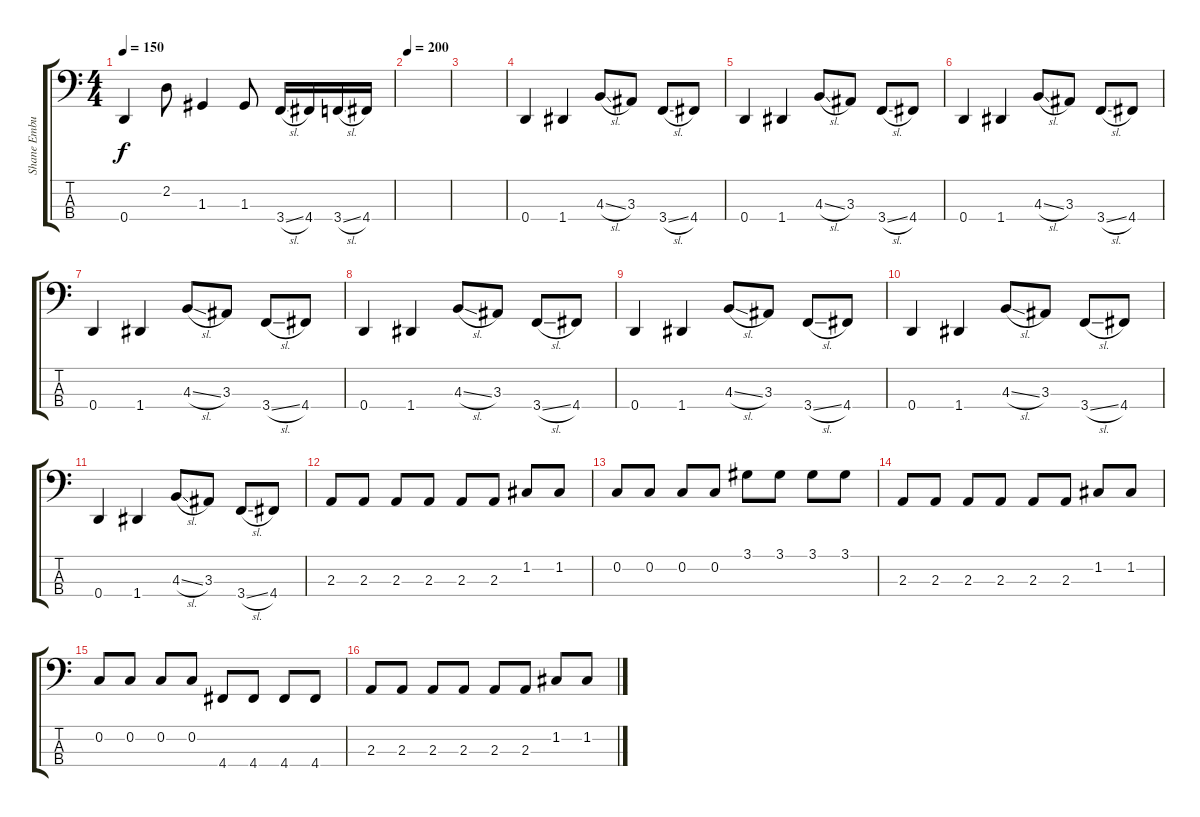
\track ("Shane Embury" "Shane Embu") {instrument electricbasspick}
\staff {score tabs}
\tuning (F2 C2 G1 D1) {hide}
\ts (4 4)
\tempo 150
\clef f4
\ks c
0.4.4{dy f} 2.2.8 1.3.4 1.3.8 3.4{sl}.16 4.4.16 3.4{sl}.16 4.4.16 |
\tempo 200
|
|
0.4.4 1.4.4 4.3{sl}.8 3.3.8 3.4{sl}.8 4.4.8 |
0.4.4 1.4.4 4.3{sl}.8 3.3.8 3.4{sl}.8 4.4.8 |
0.4.4 1.4.4 4.3{sl}.8 3.3.8 3.4{sl}.8 4.4.8 |
0.4.4 1.4.4 4.3{sl}.8 3.3.8 3.4{sl}.8 4.4.8 |
0.4.4 1.4.4 4.3{sl}.8 3.3.8 3.4{sl}.8 4.4.8 |
0.4.4 1.4.4 4.3{sl}.8 3.3.8 3.4{sl}.8 4.4.8 |
0.4.4 1.4.4 4.3{sl}.8 3.3.8 3.4{sl}.8 4.4.8 |
0.4.4 1.4.4 4.3{sl}.8 3.3.8 3.4{sl}.8 4.4.8 |
2.3.8 2.3.8 2.3.8 2.3.8 2.3.8 2.3.8 1.2.8 1.2.8 |
0.2.8 0.2.8 0.2.8 0.2.8 3.1.8 3.1.8 3.1.8 3.1.8 |
2.3.8 2.3.8 2.3.8 2.3.8 2.3.8 2.3.8 1.2.8 1.2.8 |
0.2.8 0.2.8 0.2.8 0.2.8 4.4.8 4.4.8 4.4.8 4.4.8 |
2.3.8 2.3.8 2.3.8 2.3.8 2.3.8 2.3.8 1.2.8 1.2.8
